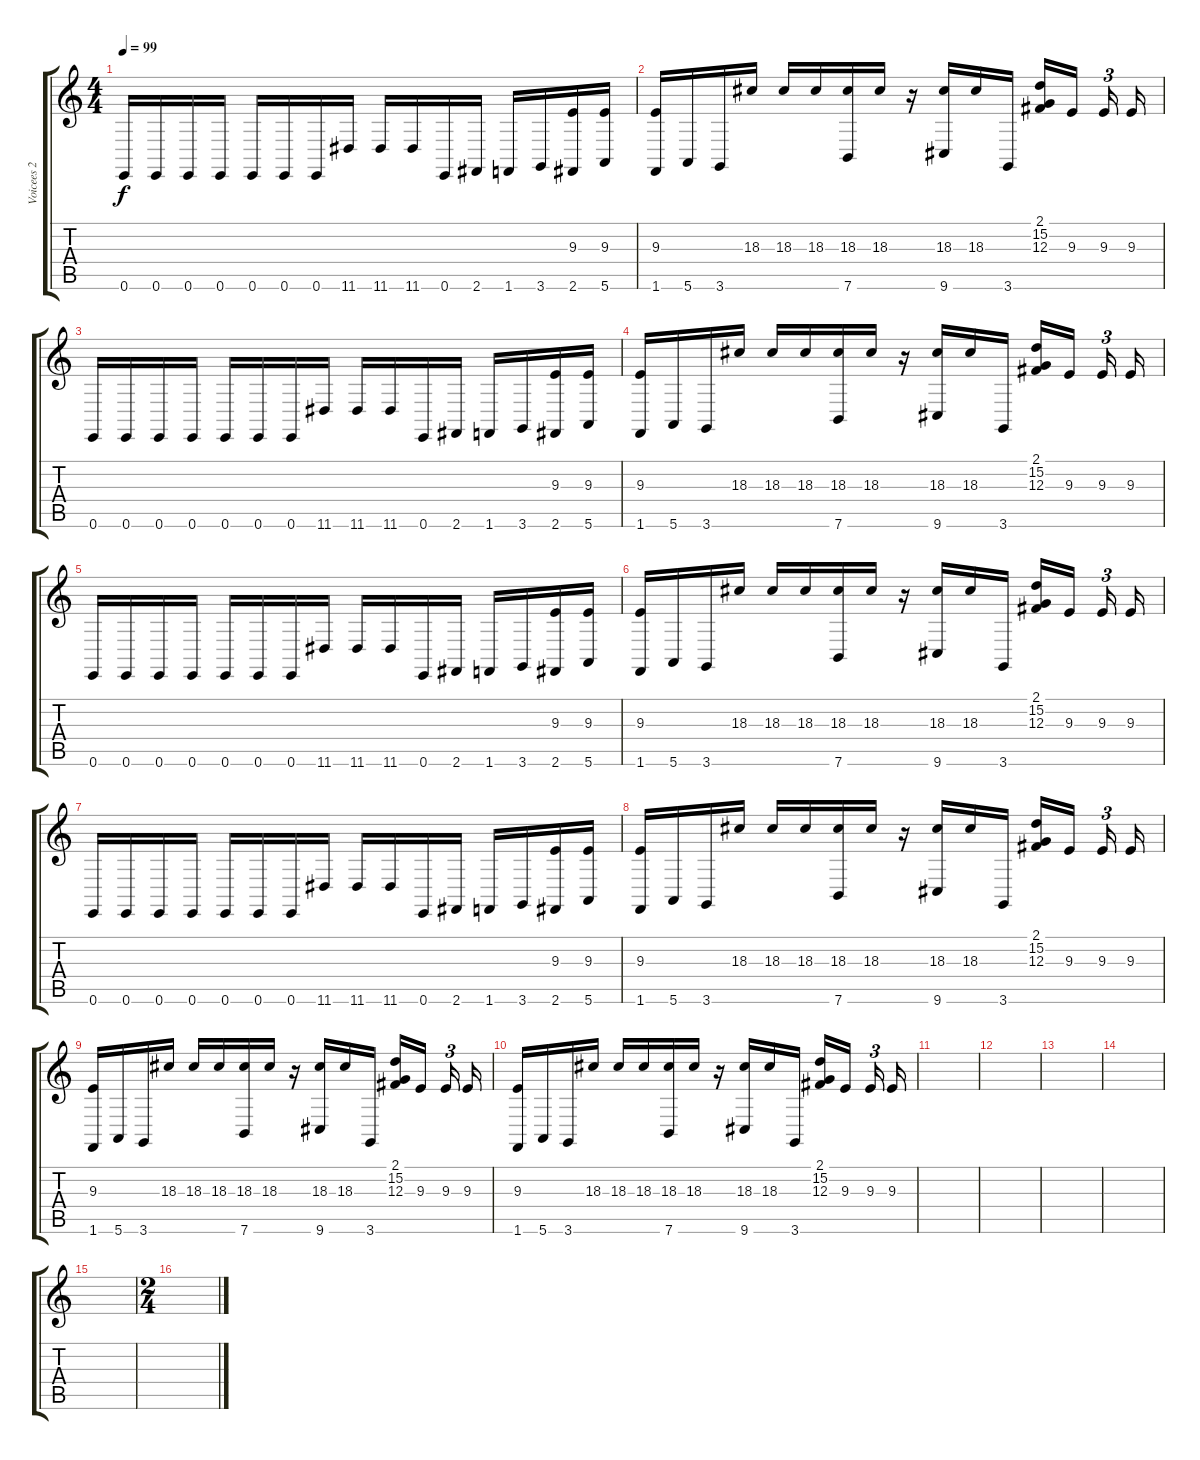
\track ("Voicees 2" "Voicees 2") {instrument helicopter}
\staff {score tabs}
\tuning (E4 B3 G3 D3 A2 E2) {hide}
\ts (4 4)
\tempo 99
\clef g2
\ks c
0.6.16{dy f instrument helicopter} 0.6.16 0.6.16 0.6.16 0.6.16 0.6.16 0.6.16 11.6.16 11.6.16 11.6.16 0.6.16 2.6.16 1.6.16 3.6.16 (9.3 2.6).16 (9.3 5.6).16 |
(9.3 1.6).16 5.6.16 3.6.16 18.3.16 18.3.16 18.3.16 (18.3 7.6).16 18.3.16 r.16 (18.3 9.6).16 18.3.16 3.6.16 (2.1 15.2 12.3).16 9.3.16 9.3.16{tu (3 2)} 9.3.16 |
0.6.16 0.6.16 0.6.16 0.6.16 0.6.16 0.6.16 0.6.16 11.6.16 11.6.16 11.6.16 0.6.16 2.6.16 1.6.16 3.6.16 (9.3 2.6).16 (9.3 5.6).16 |
(9.3 1.6).16 5.6.16 3.6.16 18.3.16 18.3.16 18.3.16 (18.3 7.6).16 18.3.16 r.16 (18.3 9.6).16 18.3.16 3.6.16 (2.1 15.2 12.3).16 9.3.16 9.3.16{tu (3 2)} 9.3.16 |
0.6.16 0.6.16 0.6.16 0.6.16 0.6.16 0.6.16 0.6.16 11.6.16 11.6.16 11.6.16 0.6.16 2.6.16 1.6.16 3.6.16 (9.3 2.6).16 (9.3 5.6).16 |
(9.3 1.6).16 5.6.16 3.6.16 18.3.16 18.3.16 18.3.16 (18.3 7.6).16 18.3.16 r.16 (18.3 9.6).16 18.3.16 3.6.16 (2.1 15.2 12.3).16 9.3.16 9.3.16{tu (3 2)} 9.3.16 |
0.6.16 0.6.16 0.6.16 0.6.16 0.6.16 0.6.16 0.6.16 11.6.16 11.6.16 11.6.16 0.6.16 2.6.16 1.6.16 3.6.16 (9.3 2.6).16 (9.3 5.6).16 |
(9.3 1.6).16 5.6.16 3.6.16 18.3.16 18.3.16 18.3.16 (18.3 7.6).16 18.3.16 r.16 (18.3 9.6).16 18.3.16 3.6.16 (2.1 15.2 12.3).16 9.3.16 9.3.16{tu (3 2)} 9.3.16 |
(9.3 1.6).16 5.6.16 3.6.16 18.3.16 18.3.16 18.3.16 (18.3 7.6).16 18.3.16 r.16 (18.3 9.6).16 18.3.16 3.6.16 (2.1 15.2 12.3).16 9.3.16 9.3.16{tu (3 2)} 9.3.16 |
(9.3 1.6).16 5.6.16 3.6.16 18.3.16 18.3.16 18.3.16 (18.3 7.6).16 18.3.16 r.16 (18.3 9.6).16 18.3.16 3.6.16 (2.1 15.2 12.3).16 9.3.16 9.3.16{tu (3 2)} 9.3.16 |
|
|
|
|
|
\ts (2 4)
